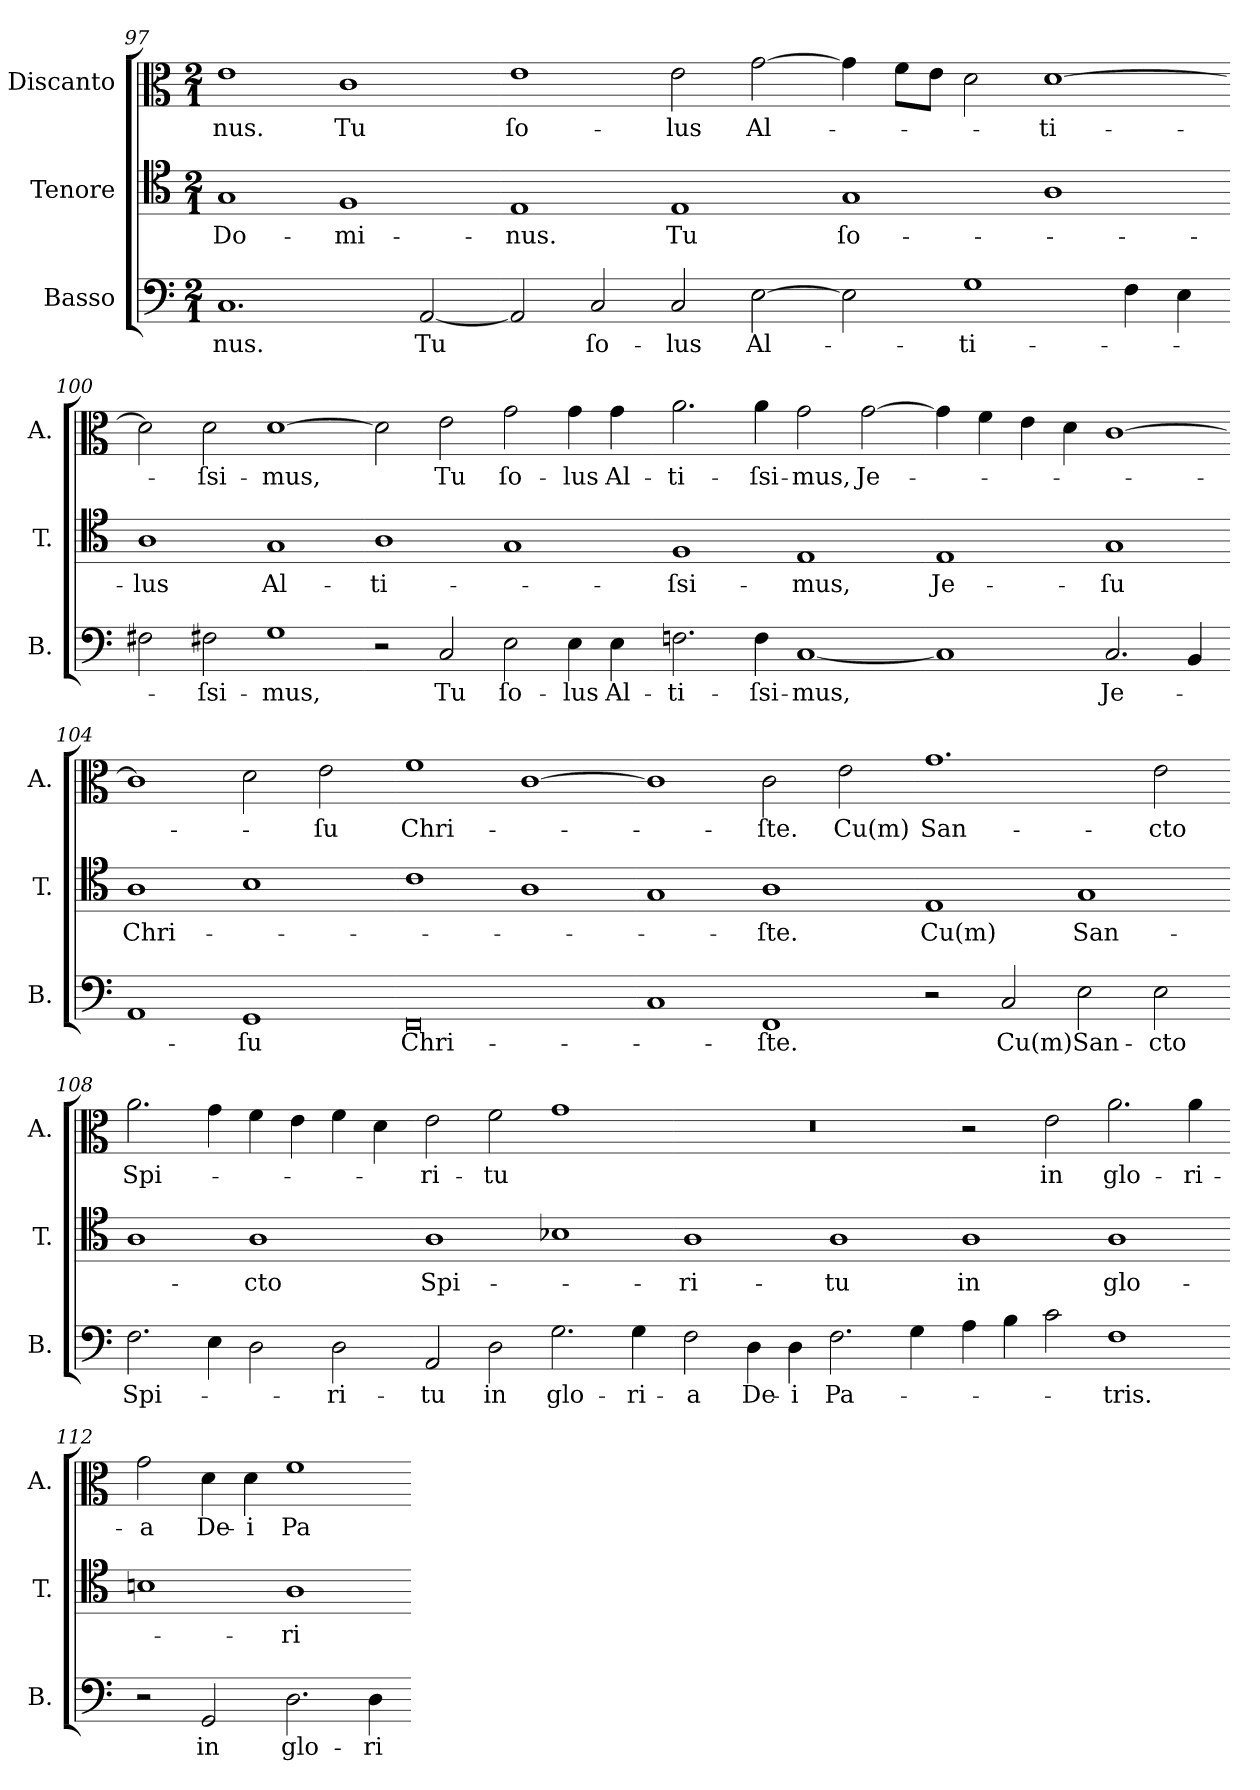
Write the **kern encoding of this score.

**kern	**text	**kern	**text	**kern	**text
*part3	*part3	*part2	*part2	*part1	*part1
*staff3	*staff3	*staff2	*staff2	*staff1	*staff1
*I"Basso	*	*I"Tenore	*	*I"Discanto	*
*I'B.	*	*I'T.	*	*I'A.	*
*clefF4	*	*clefC4	*	*clefC3	*
*k[]	*	*k[]	*	*k[]	*
*C:	*	*C:	*	*C:	*
*M2/1	*	*M2/1	*	*M2/1	*
=97	=97	=97	=97	=97	=97
1.C	-nus.	1G	Do-	1e	-nus.
.	.	1F	-mi-	1c	Tu
[2AA/	Tu	.	.	.	.
=98-	=98-	=98-	=98-	=98-	=98-
2AA/]	.	1E	-nus.	1e	ſo-
2C/	ſo-	.	.	.	.
2C/	-lus	1E	Tu	2e\	-lus
[2E\	Al-	.	.	[2g\	Al-
=99-	=99-	=99-	=99-	=99-	=99-
2E\]	.	1G	ſo-	4g\]	.
.	.	.	.	8f\L	.
.	.	.	.	8e\J	.
1G	-ti-	.	.	2d\	.
.	.	1A	.	[1d	-ti-
4F\	.	.	.	.	.
4E\	.	.	.	.	.
=100-	=100-	=100-	=100-	=100-	=100-
2F#X\	.	1A	-lus	2d]	.
2F#X\	-ſsi-	.	.	2d\	-ſsi-
1G	-mus,	1G	Al-	[1d	-mus,
=101-	=101-	=101-	=101-	=101-	=101-
2r	.	1A	-ti-	2d]	.
2C/	Tu	.	.	2e\	Tu
2E\	ſo-	1G	.	2g\	ſo-
4E\	-lus	.	.	4g\	-lus
4E\	Al-	.	.	4g\	Al-
=102-	=102-	=102-	=102-	=102-	=102-
2.Fn\	-ti-	1F	-ſsi-	2.a\	-ti-
4F\	-ſsi-	.	.	4a\	-ſsi-
[1C	-mus,	1E	-mus,	2g\	-mus,
.	.	.	.	[2g\	Je-
=103-	=103-	=103-	=103-	=103-	=103-
1C]	.	1E	Je-	4g\]	.
.	.	.	.	4f\	.
.	.	.	.	4e\	.
.	.	.	.	4d\	.
2.C/	Je-	1G	-ſu	[1c	.
4BB/	.	.	.	.	.
=104-	=104-	=104-	=104-	=104-	=104-
1AA	.	1A	Chri-	1c]	.
1GG	-ſu	1B	.	2d\	.
.	.	.	.	2e\	-ſu
=105-	=105-	=105-	=105-	=105-	=105-
0FF	Chri-	1c	.	1f	Chri-
.	.	1A	.	[1c	.
=106-	=106-	=106-	=106-	=106-	=106-
1C	.	1G	.	1c]	.
1FF	-ſte.	1A	-ſte.	2c\	-ſte.
.	.	.	.	2e\	Cu(m)
=107-	=107-	=107-	=107-	=107-	=107-
2r	.	1E	Cu(m)	1.g	San-
2C/	Cu(m)	.	.	.	.
2E\	San-	1G	San-	.	.
2E\	-cto	.	.	2e\	-cto
=108-	=108-	=108-	=108-	=108-	=108-
2.F\	Spi-	1A	.	2.a\	Spi-
4E\	.	.	.	4g\	.
2D\	.	1A	-cto	4f\	.
.	.	.	.	4e\	.
2D\	-ri-	.	.	4f\	.
.	.	.	.	4d\	.
=109-	=109-	=109-	=109-	=109-	=109-
2AA/	-tu	1A	Spi-	2e\	-ri-
2D\	in	.	.	2f\	-tu
2.G\	glo-	1B-X	.	1g	.
4G\	-ri-	.	.	.	.
=110-	=110-	=110-	=110-	=110-	=110-
2F\	-a	1A	-ri-	0r	.
4D\	De-	.	.	.	.
4D\	-i	.	.	.	.
2.F\	Pa-	1A	-tu	.	.
4G\	.	.	.	.	.
=111-	=111-	=111-	=111-	=111-	=111-
4A\	.	1A	in	2r	.
4B\	.	.	.	.	.
2c\	.	.	.	2e\	in
1F	-tris.	1A	glo-	2.a\	glo-
.	.	.	.	4a\	-ri-
=112-	=112-	=112-	=112-	=112-	=112-
2r	.	1Bn	.	2g\	-a
2GG/	in	.	.	4d\	De-
.	.	.	.	4d\	-i
2.D\	glo-	1A	-ri-	1f	Pa-
4D\	-ri-	.	.	.	.
=-	=-	=-	=-	=-	=-
*-	*-	*-	*-	*-	*-
